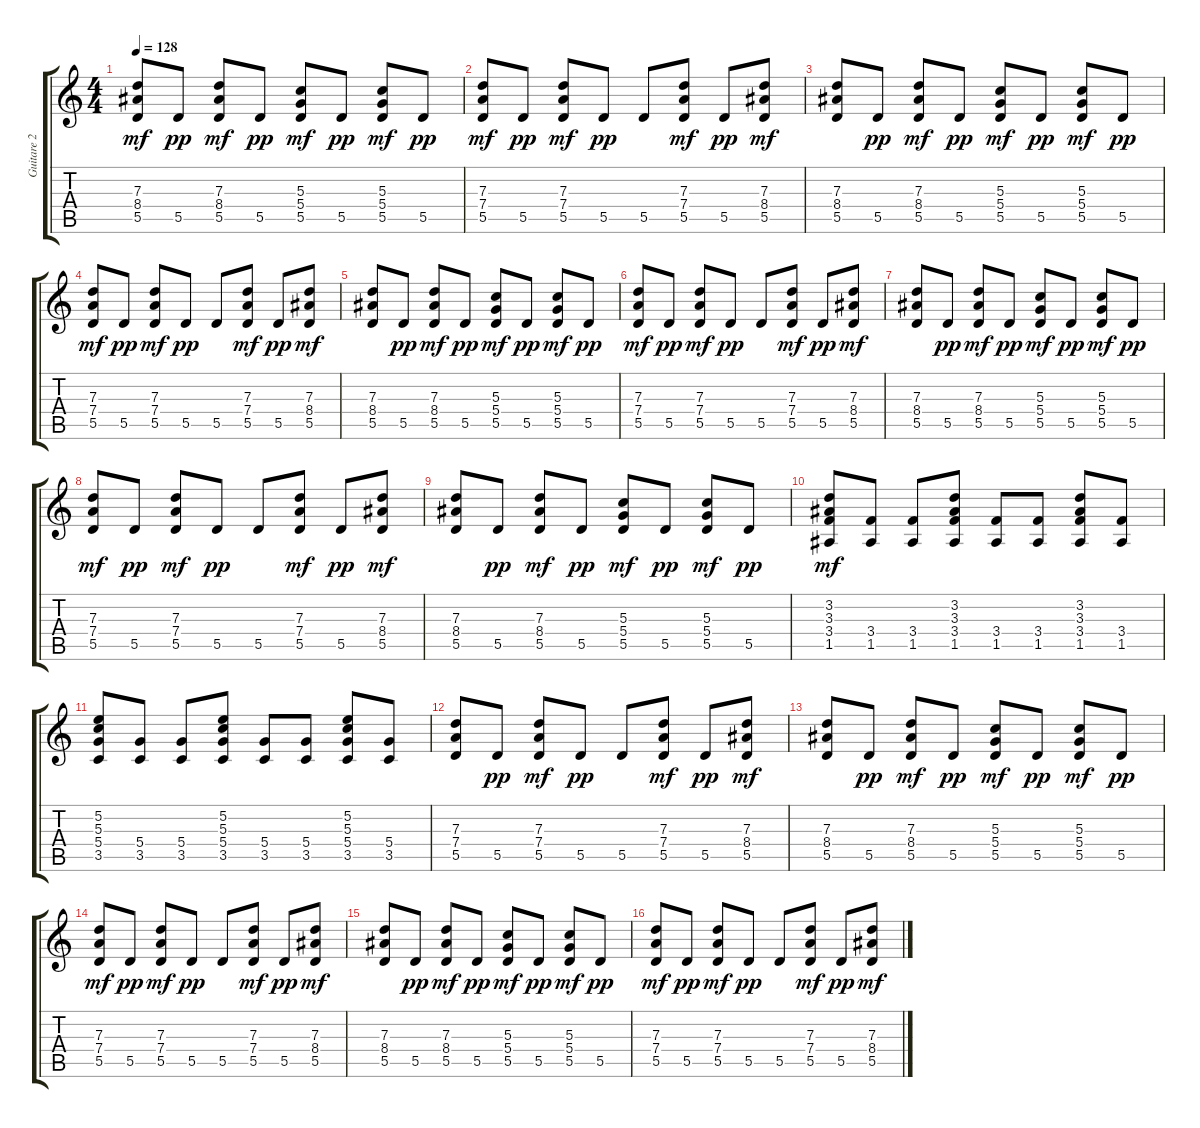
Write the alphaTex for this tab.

\track ("Guitare 2" "Guitare 2") {instrument electricguitarmuted}
\staff {score tabs}
\tuning (E4 B3 G3 D3 A2 E2) {hide}
\ts (4 4)
\tempo 128
\clef g2
\ks c
(7.3 8.4 5.5).8{dy mf} 5.5.8{dy pp} (7.3 8.4 5.5).8{dy mf} 5.5.8{dy pp} (5.3 5.4 5.5).8{dy mf} 5.5.8{dy pp} (5.3 5.4 5.5).8{dy mf} 5.5.8{dy pp} |
(7.3 7.4 5.5).8{dy mf} 5.5.8{dy pp} (7.3 7.4 5.5).8{dy mf} 5.5.8{dy pp} 5.5.8 (7.3 7.4 5.5).8{dy mf} 5.5.8{dy pp} (7.3 8.4 5.5).8{dy mf} |
(7.3 8.4 5.5).8 5.5.8{dy pp} (7.3 8.4 5.5).8{dy mf} 5.5.8{dy pp} (5.3 5.4 5.5).8{dy mf} 5.5.8{dy pp} (5.3 5.4 5.5).8{dy mf} 5.5.8{dy pp} |
(7.3 7.4 5.5).8{dy mf} 5.5.8{dy pp} (7.3 7.4 5.5).8{dy mf} 5.5.8{dy pp} 5.5.8 (7.3 7.4 5.5).8{dy mf} 5.5.8{dy pp} (7.3 8.4 5.5).8{dy mf} |
(7.3 8.4 5.5).8 5.5.8{dy pp} (7.3 8.4 5.5).8{dy mf} 5.5.8{dy pp} (5.3 5.4 5.5).8{dy mf} 5.5.8{dy pp} (5.3 5.4 5.5).8{dy mf} 5.5.8{dy pp} |
(7.3 7.4 5.5).8{dy mf} 5.5.8{dy pp} (7.3 7.4 5.5).8{dy mf} 5.5.8{dy pp} 5.5.8 (7.3 7.4 5.5).8{dy mf} 5.5.8{dy pp} (7.3 8.4 5.5).8{dy mf} |
(7.3 8.4 5.5).8 5.5.8{dy pp} (7.3 8.4 5.5).8{dy mf} 5.5.8{dy pp} (5.3 5.4 5.5).8{dy mf} 5.5.8{dy pp} (5.3 5.4 5.5).8{dy mf} 5.5.8{dy pp} |
(7.3 7.4 5.5).8{dy mf} 5.5.8{dy pp} (7.3 7.4 5.5).8{dy mf} 5.5.8{dy pp} 5.5.8 (7.3 7.4 5.5).8{dy mf} 5.5.8{dy pp} (7.3 8.4 5.5).8{dy mf} |
(7.3 8.4 5.5).8 5.5.8{dy pp} (7.3 8.4 5.5).8{dy mf} 5.5.8{dy pp} (5.3 5.4 5.5).8{dy mf} 5.5.8{dy pp} (5.3 5.4 5.5).8{dy mf} 5.5.8{dy pp} |
(3.2 3.3 3.4 1.5).8{dy mf} (3.4 1.5).8 (3.4 1.5).8 (3.2 3.3 3.4 1.5).8 (3.4 1.5).8 (3.4 1.5).8 (3.2 3.3 3.4 1.5).8 (3.4 1.5).8 |
(5.2 5.3 5.4 3.5).8 (5.4 3.5).8 (5.4 3.5).8 (5.2 5.3 5.4 3.5).8 (5.4 3.5).8 (5.4 3.5).8 (5.2 5.3 5.4 3.5).8 (5.4 3.5).8 |
(7.3 7.4 5.5).8 5.5.8{dy pp} (7.3 7.4 5.5).8{dy mf} 5.5.8{dy pp} 5.5.8 (7.3 7.4 5.5).8{dy mf} 5.5.8{dy pp} (7.3 8.4 5.5).8{dy mf} |
(7.3 8.4 5.5).8 5.5.8{dy pp} (7.3 8.4 5.5).8{dy mf} 5.5.8{dy pp} (5.3 5.4 5.5).8{dy mf} 5.5.8{dy pp} (5.3 5.4 5.5).8{dy mf} 5.5.8{dy pp} |
(7.3 7.4 5.5).8{dy mf} 5.5.8{dy pp} (7.3 7.4 5.5).8{dy mf} 5.5.8{dy pp} 5.5.8 (7.3 7.4 5.5).8{dy mf} 5.5.8{dy pp} (7.3 8.4 5.5).8{dy mf} |
(7.3 8.4 5.5).8 5.5.8{dy pp} (7.3 8.4 5.5).8{dy mf} 5.5.8{dy pp} (5.3 5.4 5.5).8{dy mf} 5.5.8{dy pp} (5.3 5.4 5.5).8{dy mf} 5.5.8{dy pp} |
(7.3 7.4 5.5).8{dy mf} 5.5.8{dy pp} (7.3 7.4 5.5).8{dy mf} 5.5.8{dy pp} 5.5.8 (7.3 7.4 5.5).8{dy mf} 5.5.8{dy pp} (7.3 8.4 5.5).8{dy mf}
